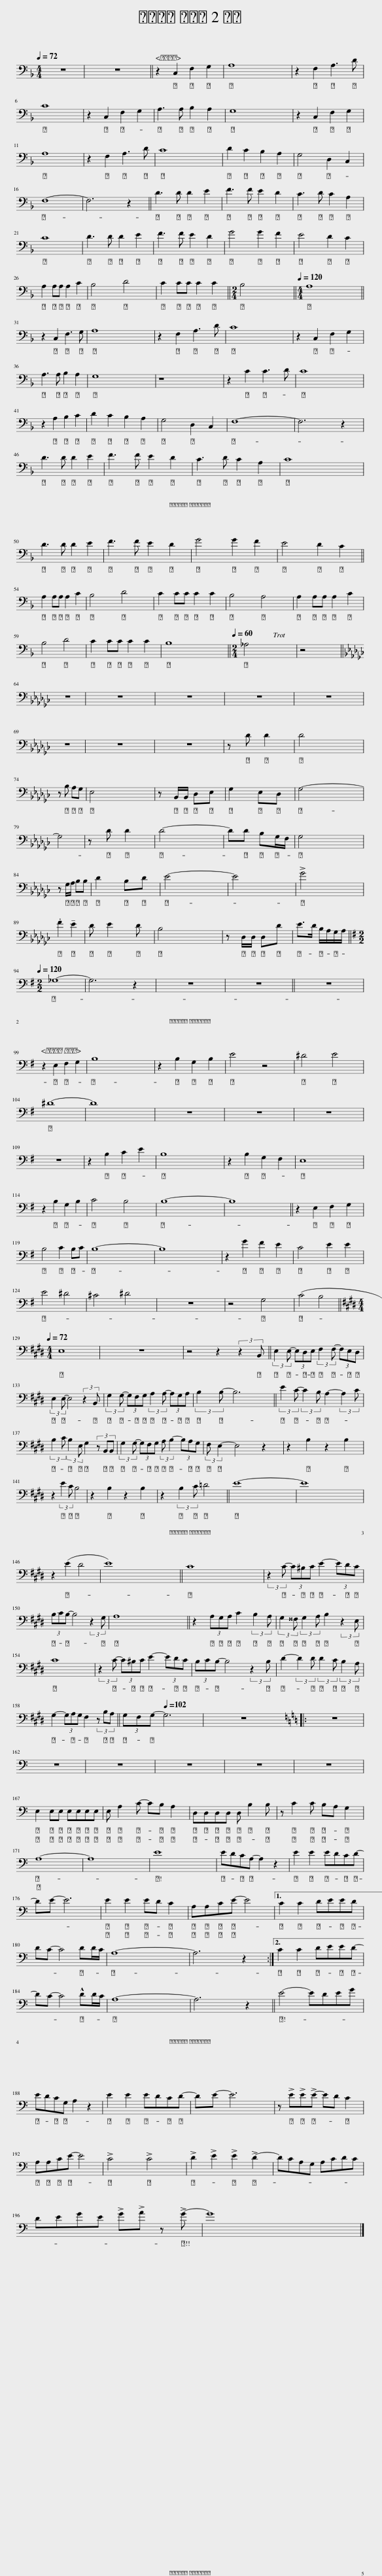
X:1
L:1/8
Q:1/4=72
M:4/4
I:linebreak $
K:F
V:1 bass
V:1
 z8 | z8 || z2 C,2 F,2 G,2 | A,8 | z2 F,2 A,3 D |$ %5
 C8 | z2 C,2 F,2 G,2 | A,3 A, B,2 A,2 | G,8 | z2 C,2 F,2 G,2 |$ %10
 A,8 | z2 F,2 A,3 D | C8 | D2 C2 B,2 A,2 | G,4 D,2 C,2 |$ %15
 F,8- | F,6 z2 || D3 D D2 E2 | F3 F E2 D2 | C3 D C2 A,2 |$ %20
 C8 | D3 D D2 E2 | F3 F E2 D2 | G4 G2 F2 | E4 D2 C2 |$ %25
 A,2 A,A, A,2 C2 | B,4 D4 | C2 CC C2 C2 ||[M:2/4] B,4 ||[M:4/4][Q:1/4=120] A,8 ||$ %30
 z2 C,2 F,3 G, | A,8 | z2 F,2 A,3 D | C8 | z2 C,2 F,2 G,2 |$ %35
 A,3 A, B,2 A,2 | G,8 | z8 | z2 C2 C3 D | C8 |$ %40
 z2 A,2 B,2 C2 | D2 C2 B,2 A,2 | G,4 D,2 C,2 | F,8- | F,6 z2 |$ %45
 D3 D D2 E2 | F3 F E2 D2 | C3 D C2 A,2 | C8 |$ D3 D D2 E2 | %50
 F3 F E2 D2 | G4 G2 F2 | E4 D2 C2 ||$ A,2 A,A, A,2 C2 | B,4 D4 | %55
 C2 CC C2 C2 | B,4 A,4 | A,2 A,A, A,2 C2 |$ B,4 D4 | C2 CC C2 C2 | %60
 B,8 ||[M:2/4][Q:1/4=60] _A,4 | z4 ||$[K:Gb] z4 | z4 | %65
 z4 | z4 | z4 |$ z4 | z4 | %70
 z4 | z D D2 | D4 |$ z B, A,G, | E,4 | %75
 z B,,/B,,/ D,E, | G,2 E,D, | G,4- |$ G,4 | z D D2 | %80
 D4- | DD B,G,/F,/ | G,4 |$ z G,/A,/ B,B, | D2 B,D | %85
 E4- | E4 | !>!G4 |$ .F2 !tenuto!E2 | D E2 D | %90
 B,4 | z D,/D,/ D,D | E>D B,/A,/G,/A,/ ||$[K:G][M:2/2][Q:1/4=120] _G,8- | G,6 z2 | %95
 z8 | z8 || z8 |$ z2 E,2 F,2 G,2 | B,8 | %100
 z2 B,2 G,2 B,2 | E4 z4 | ^D4 E4 |$ ^D8- | D8 | %105
 z8 | z8 | z8 |$ z8 | z2 B,2 C2 E2 | %110
 B,8 | z2 B,2 G,2 F,2 | E,8 |$ z2 B,2 G,2 B,2 | C4 B,4 | %115
 B,8- | B,8 || z2 E,2 F,2 G,2 |$ B,4 C2 B,C | B,8- | %120
 B,8 | z2 G2 F2 E2 | C4 E2 E2 |$ E4 ^D4 | ^C4 ^D4 | %125
 z8 | z4 G,4 | (C4 B,4) ||$[K:E][M:4/4][Q:1/4=72] E,8 | z8 | %130
 z4 z2 (3:2:2z2 B,, || (3:2:2E,2 E,- (3E,D,E, (3:2:2F,2 F,- (3F,E,D, |$ (3:2:2E,2 E,- E,4 (3:2:2z2 B,, | (3:2:2G,2 G,- (3G,F,G, (3:2:2A,2 A,- (3A,G,A, | (3:2:2B,2 B,- B,6 || %135
 (3:2:2E2 C- (3:2:2C2 B, A,2- (3:2:2A,2 C |$ (3:2:2B,2 C (3:2:2B,2 E, G,2 (3z B,,B,, | (3:2:2G,2 G,- (3G,F,G, (3:2:2A, B,2- (3B,A,G, | (3:2:2F, E,2- E,4 z2 | z2 B,2 z2 B,2 |$ %140
 z2 (3:2:2E2 C B,4 | z2 B,2 z2 B,2 | z2 (3:2:2B,2 C =D4 || E8- | E8 |$ %145
 z2 (E2 D4 | E8) || C8 | (3:2:2z2 C- (3C^B,C E2- (3EDC |$ (3B,CB,- B,4 (3:2:2z2 G, | %150
 A,8 || z2 (3A,G,A, C2 (3:2:2B,2 A, | (3:2:2G,2 ^^F, (3:2:2G,2 A, B,2 (3:2:2z2 E, |$ C8 | (3:2:2z2 C- (3C^B,C E2- (3EDC | %155
 (3B,CB,- B,4 (3:2:2z2 B, | D2- (3:2:2D2 D (3:2:2D2 C (3:2:2B,2 A, |$ G,2- (3G,A,G, F,2 (3z B,A, || (3G,F,G,-[Q:1/4=102] G,6 | z8 |: %160
[K:C] z8 |$ z8 | z8 | z8 | z8 | %165
 z8 |$ E,2 E,E, E,E,E,E, | E, A,2 C- CB, A,2 | D,D,D,D, D, B,2 B, | z C2 C B,A, G,2 |$ %170
 A,8- | A,8 | E8 | EDCA,- A,2 z2 | E2 E2 EDCD- |$ %175
 DE- E6 | E2 E2 ED C2 | A,A,CE- E4 |1 C2 C2 DEED ||$ DC- C4 DD/C/ | %180
 A,8- | A,6 z2 :|2 C2 C2 DEED- ||$ DC- C4 !^!DD/C/ | A,8- | %185
 A,6 z2 || E4- EDEG |$ EDCG, A,2 z2 | E2 E2 EDCD- | DE- E6 | %190
 z !>!E!>!E!>!E- ED C2 |$ A,A,CE- E4 | !>!C4 !>!C4 | !>!D2 !>!E2 !>!E2 !>!D2- | DCA,G, A,CDC |$ %195
 DEGE !>!G!>!A z !>!G- | G8 |] %197
